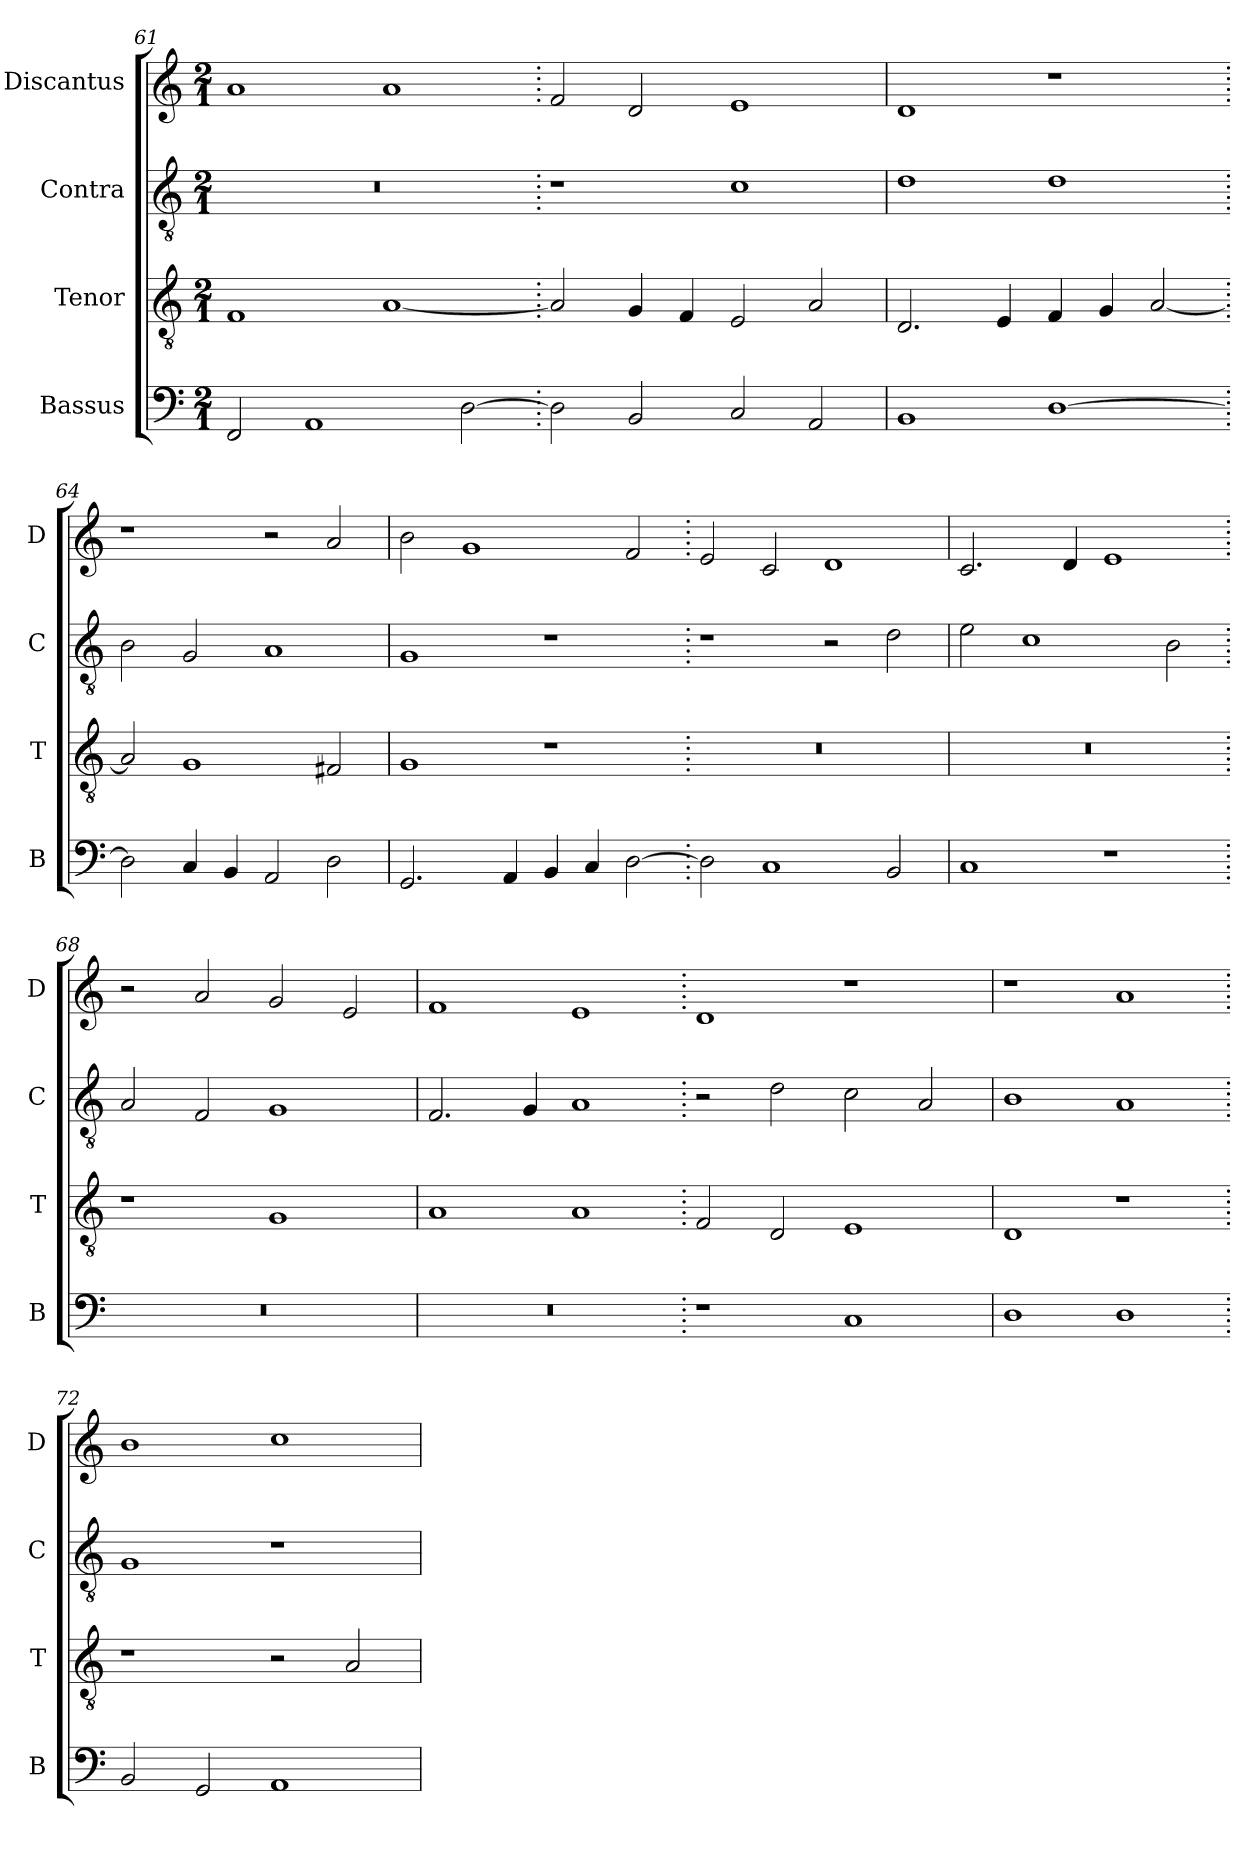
**kern	**kern	**kern	**kern
*part4	*part3	*part2	*part1
*staff4	*staff3	*staff2	*staff1
*I"Bassus	*I"Tenor	*I"Contra	*I"Discantus
*I'B	*I'T	*I'C	*I'D
*clefF4	*clefGv2	*clefGv2	*clefG2
*k[]	*k[]	*k[]	*k[]
*M2/1	*M2/1	*M2/1	*M2/1
=61	=61	=61	=61
2FF/	1F	0r	1a
1AA	.	.	.
.	[1A	.	1a
[2D\	.	.	.
=62.	=62.	=62.	=62.
2D\]	2A/]	1r	2f/
2BB/	4G/	.	2d/
.	4F/	.	.
2C/	2E/	1c	1e
2AA/	2A/	.	.
=63	=63	=63	=63
1BB	2.D/	1d	1d
.	4E/	.	.
[1D	4F/	1d	1r
.	4G/	.	.
.	[2A/	.	.
=64.	=64.	=64.	=64.
2D\]	2A/]	2B\	1r
4C/	1G	2G/	.
4BB/	.	.	.
2AA/	.	1A	2r
2D\	2F#X/	.	2a/
=65	=65	=65	=65
2.GG/	1G	1G	2b\
.	.	.	1g
4AA/	.	.	.
4BB/	1r	1r	.
4C/	.	.	.
[2D\	.	.	2f/
=66.	=66.	=66.	=66.
2D\]	0r	1r	2e/
1C	.	.	2c/
.	.	2r	1d
2BB/	.	2d\	.
=67	=67	=67	=67
1C	0r	2e\	2.c/
.	.	1c	.
.	.	.	4d/
1r	.	.	1e
.	.	2B\	.
=68.	=68.	=68.	=68.
0r	1r	2A/	2r
.	.	2F/	2a/
.	1G	1G	2g/
.	.	.	2e/
=69	=69	=69	=69
0r	1A	2.F/	1f
.	.	4G/	.
.	1A	1A	1e
=70.	=70.	=70.	=70.
1r	2F/	2r	1d
.	2D/	2d\	.
1C	1E	2c\	1r
.	.	2A/	.
=71	=71	=71	=71
1D	1D	1B	1r
1D	1r	1A	1a
=72.	=72.	=72.	=72.
2BB/	1r	1G	1b
2GG/	.	.	.
1AA	2r	1r	1cc
.	2A/	.	.
=	=	=	=
*-	*-	*-	*-
